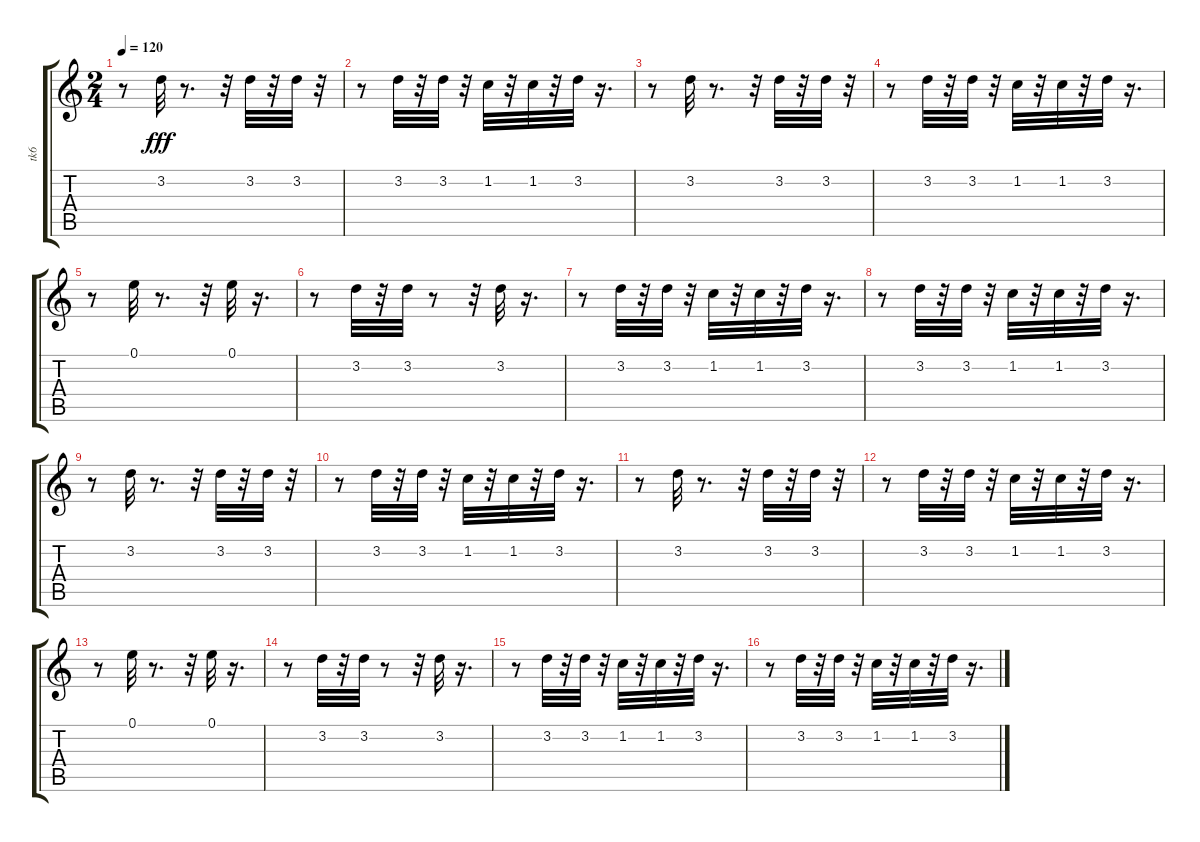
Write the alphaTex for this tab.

\track ("tk6" "tk6") {instrument electricguitarmuted}
\staff {score tabs}
\tuning (E4 B3 G3 D3 A2 E2) {hide}
\ts (2 4)
\tempo 120
\clef g2
\ks c
r.8{dy fff} 3.2.32 r.8{d} r.32 3.2.32 r.32 3.2.32 r.32 |
r.8 3.2.32 r.32 3.2.32 r.32 1.2.32 r.32 1.2.32 r.32 3.2.32 r.16{d} |
r.8 3.2.32 r.8{d} r.32 3.2.32 r.32 3.2.32 r.32 |
r.8 3.2.32 r.32 3.2.32 r.32 1.2.32 r.32 1.2.32 r.32 3.2.32 r.16{d} |
r.8 0.1.32 r.8{d} r.32 0.1.32 r.16{d} |
r.8 3.2.32 r.32 3.2.32 r.8 r.32 3.2.32 r.16{d} |
r.8 3.2.32 r.32 3.2.32 r.32 1.2.32 r.32 1.2.32 r.32 3.2.32 r.16{d} |
r.8 3.2.32 r.32 3.2.32 r.32 1.2.32 r.32 1.2.32 r.32 3.2.32 r.16{d} |
r.8 3.2.32 r.8{d} r.32 3.2.32 r.32 3.2.32 r.32 |
r.8 3.2.32 r.32 3.2.32 r.32 1.2.32 r.32 1.2.32 r.32 3.2.32 r.16{d} |
r.8 3.2.32 r.8{d} r.32 3.2.32 r.32 3.2.32 r.32 |
r.8 3.2.32 r.32 3.2.32 r.32 1.2.32 r.32 1.2.32 r.32 3.2.32 r.16{d} |
r.8 0.1.32 r.8{d} r.32 0.1.32 r.16{d} |
r.8 3.2.32 r.32 3.2.32 r.8 r.32 3.2.32 r.16{d} |
r.8 3.2.32 r.32 3.2.32 r.32 1.2.32 r.32 1.2.32 r.32 3.2.32 r.16{d} |
r.8 3.2.32 r.32 3.2.32 r.32 1.2.32 r.32 1.2.32 r.32 3.2.32 r.16{d}
